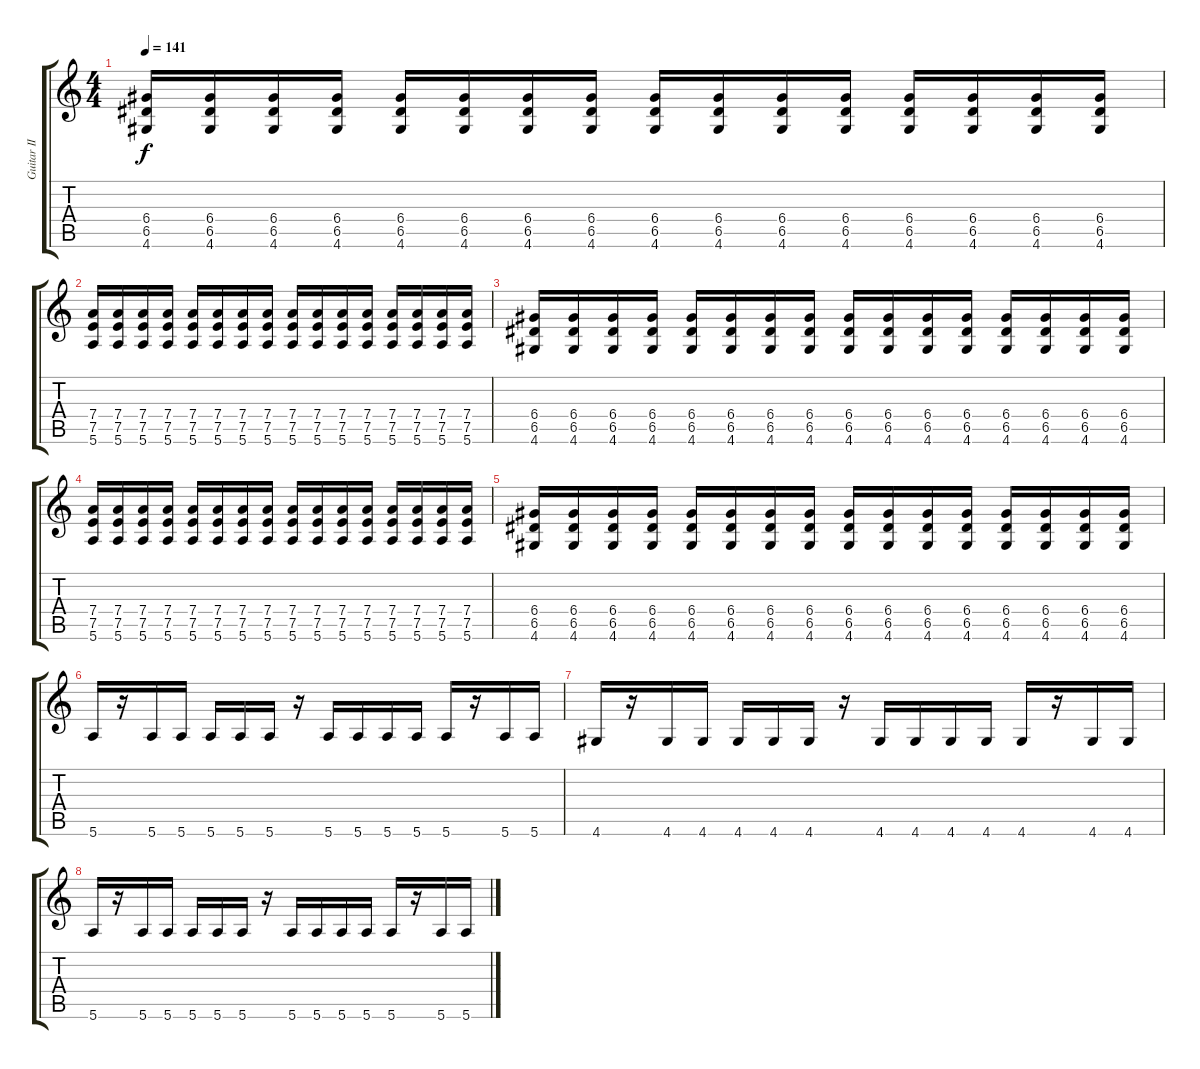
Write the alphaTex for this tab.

\track ("Guitar II" "Guitar II") {instrument distortionguitar}
\staff {score tabs}
\tuning (E4 B3 G3 D3 A2 E2) {hide}
\ts (4 4)
\tempo 141
\clef g2
\ks c
(6.4 6.5 4.6).16{dy f} (6.4 6.5 4.6).16 (6.4 6.5 4.6).16 (6.4 6.5 4.6).16 (6.4 6.5 4.6).16 (6.4 6.5 4.6).16 (6.4 6.5 4.6).16 (6.4 6.5 4.6).16 (6.4 6.5 4.6).16 (6.4 6.5 4.6).16 (6.4 6.5 4.6).16 (6.4 6.5 4.6).16 (6.4 6.5 4.6).16 (6.4 6.5 4.6).16 (6.4 6.5 4.6).16 (6.4 6.5 4.6).16 |
(7.4 7.5 5.6).16 (7.4 7.5 5.6).16 (7.4 7.5 5.6).16 (7.4 7.5 5.6).16 (7.4 7.5 5.6).16 (7.4 7.5 5.6).16 (7.4 7.5 5.6).16 (7.4 7.5 5.6).16 (7.4 7.5 5.6).16 (7.4 7.5 5.6).16 (7.4 7.5 5.6).16 (7.4 7.5 5.6).16 (7.4 7.5 5.6).16 (7.4 7.5 5.6).16 (7.4 7.5 5.6).16 (7.4 7.5 5.6).16 |
(6.4 6.5 4.6).16 (6.4 6.5 4.6).16 (6.4 6.5 4.6).16 (6.4 6.5 4.6).16 (6.4 6.5 4.6).16 (6.4 6.5 4.6).16 (6.4 6.5 4.6).16 (6.4 6.5 4.6).16 (6.4 6.5 4.6).16 (6.4 6.5 4.6).16 (6.4 6.5 4.6).16 (6.4 6.5 4.6).16 (6.4 6.5 4.6).16 (6.4 6.5 4.6).16 (6.4 6.5 4.6).16 (6.4 6.5 4.6).16 |
(7.4 7.5 5.6).16 (7.4 7.5 5.6).16 (7.4 7.5 5.6).16 (7.4 7.5 5.6).16 (7.4 7.5 5.6).16 (7.4 7.5 5.6).16 (7.4 7.5 5.6).16 (7.4 7.5 5.6).16 (7.4 7.5 5.6).16 (7.4 7.5 5.6).16 (7.4 7.5 5.6).16 (7.4 7.5 5.6).16 (7.4 7.5 5.6).16 (7.4 7.5 5.6).16 (7.4 7.5 5.6).16 (7.4 7.5 5.6).16 |
(6.4 6.5 4.6).16 (6.4 6.5 4.6).16 (6.4 6.5 4.6).16 (6.4 6.5 4.6).16 (6.4 6.5 4.6).16 (6.4 6.5 4.6).16 (6.4 6.5 4.6).16 (6.4 6.5 4.6).16 (6.4 6.5 4.6).16 (6.4 6.5 4.6).16 (6.4 6.5 4.6).16 (6.4 6.5 4.6).16 (6.4 6.5 4.6).16 (6.4 6.5 4.6).16 (6.4 6.5 4.6).16 (6.4 6.5 4.6).16 |
5.6.16{volume 10} r.16 5.6.16 5.6.16 5.6.16 5.6.16 5.6.16 r.16 5.6.16 5.6.16 5.6.16 5.6.16 5.6.16 r.16 5.6.16 5.6.16 |
4.6.16 r.16 4.6.16 4.6.16 4.6.16 4.6.16 4.6.16 r.16 4.6.16 4.6.16 4.6.16 4.6.16 4.6.16 r.16 4.6.16 4.6.16 |
5.6.16 r.16 5.6.16 5.6.16 5.6.16 5.6.16 5.6.16 r.16 5.6.16 5.6.16 5.6.16 5.6.16 5.6.16 r.16 5.6.16 5.6.16
